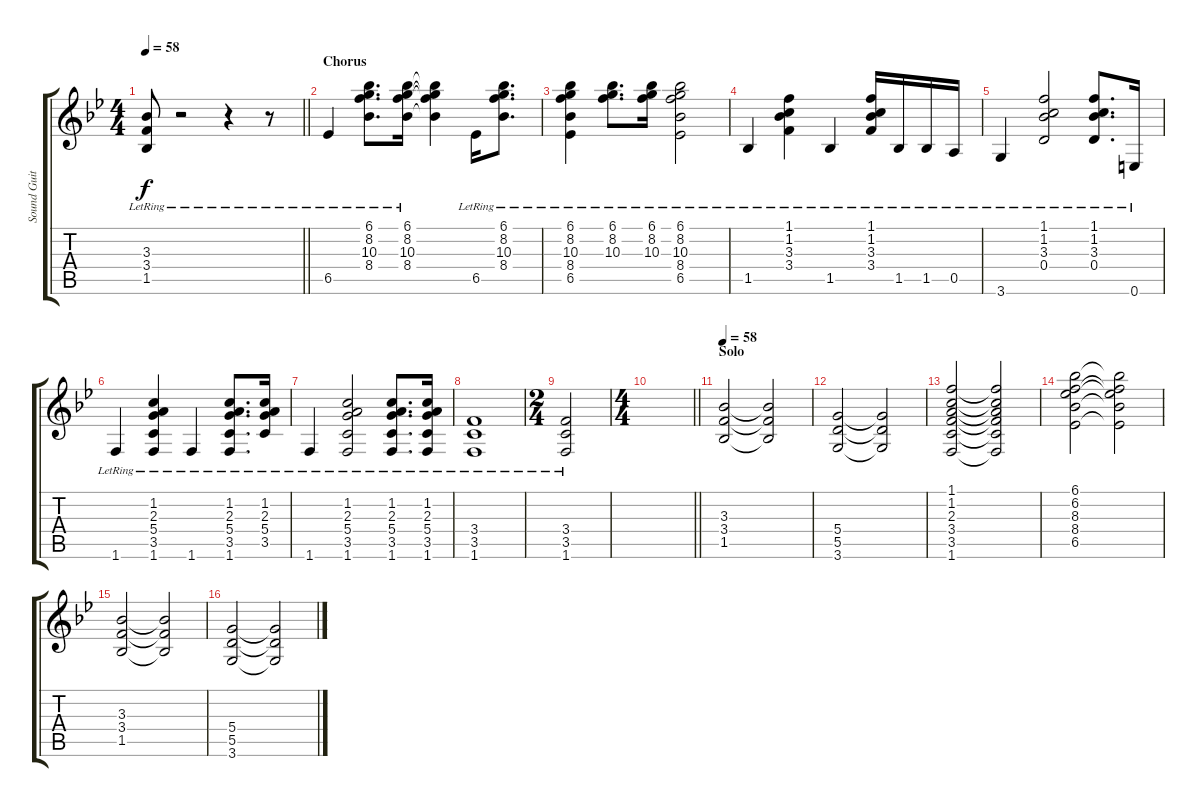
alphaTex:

\track ("Sound Guitar" "Sound Guit") {instrument electricguitarjazz}
\staff {score tabs}
\tuning (E4 B3 G3 D3 A2 E2) {hide}
\ts (4 4)
\tempo 58
\clef g2
\barLineRight lightlight
\ks bb
(3.3{lr} 3.4{lr} 1.5{lr}).8{dy f} r.2 r.4 r.8 |
\section ("" "Chorus")
6.5{lr}.4 (6.1{lr} 8.2{lr} 10.3{lr} 8.4{lr}).8{d} (6.1{lr} 8.2{lr} 10.3{lr} 8.4{lr}).16 (6.1{t} 8.2{t} 10.3{t} 8.4{t}).4 6.5{lr}.16 (6.1{lr} 8.2{lr} 10.3{lr} 8.4{lr}).8{d} |
(6.1{lr} 8.2{lr} 10.3{lr} 8.4{lr} 6.5{lr}).4 (6.1{lr} 8.2{lr} 10.3{lr}).8{d} (6.1{lr} 8.2{lr} 10.3{lr}).16 (6.1{lr} 8.2{lr} 10.3{lr} 8.4{lr} 6.5{lr}).2 |
1.5{lr}.4 (1.1{lr} 1.2{lr} 3.3{lr} 3.4{lr}).4 1.5{lr}.4 (1.1{lr} 1.2{lr} 3.3{lr} 3.4{lr}).16 1.5{lr}.16 1.5{lr}.16 0.5{lr}.16 |
3.6{lr}.4 (1.1{lr} 1.2{lr} 3.3{lr} 0.4{lr}).2 (1.1{lr} 1.2{lr} 3.3{lr} 0.4{lr}).8{d} 0.6{lr}.16 |
1.6{lr}.4 (1.2{lr} 2.3{lr} 5.4{lr} 3.5{lr} 1.6{lr}).4 1.6{lr}.4 (1.2{lr} 2.3{lr} 5.4{lr} 3.5{lr} 1.6{lr}).8{d} (1.2{lr} 2.3{lr} 5.4{lr} 3.5{lr}).16 |
1.6{lr}.4 (1.2{lr} 2.3{lr} 5.4{lr} 3.5{lr} 1.6{lr}).2 (1.2{lr} 2.3{lr} 5.4{lr} 3.5{lr} 1.6{lr}).8{d} (1.2{lr} 2.3{lr} 5.4{lr} 3.5{lr} 1.6{lr}).16 |
(3.4{lr} 3.5{lr} 1.6{lr}).1 |
\ts (2 4)
(3.4{lr} 3.5{lr} 1.6{lr}).2 |
\ts (4 4)
\barLineRight lightlight
|
\section ("" "Solo")
\tempo 58
(3.3 3.4 1.5).2{volume 13} (3.3{t} 3.4{t} 1.5{t}).2 |
(5.4 5.5 3.6).2 (5.4{t} 5.5{t} 3.6{t}).2 |
(1.1 1.2 2.3 3.4 3.5 1.6).2 (1.1{t} 1.2{t} 2.3{t} 3.4{t} 3.5{t} 1.6{t}).2 |
(6.1 6.2 8.3 8.4 6.5).2 (6.1{t} 6.2{t} 8.3{t} 8.4{t} 6.5{t}).2 |
(3.3 3.4 1.5).2{volume 13} (3.3{t} 3.4{t} 1.5{t}).2 |
(5.4 5.5 3.6).2 (5.4{t} 5.5{t} 3.6{t}).2
